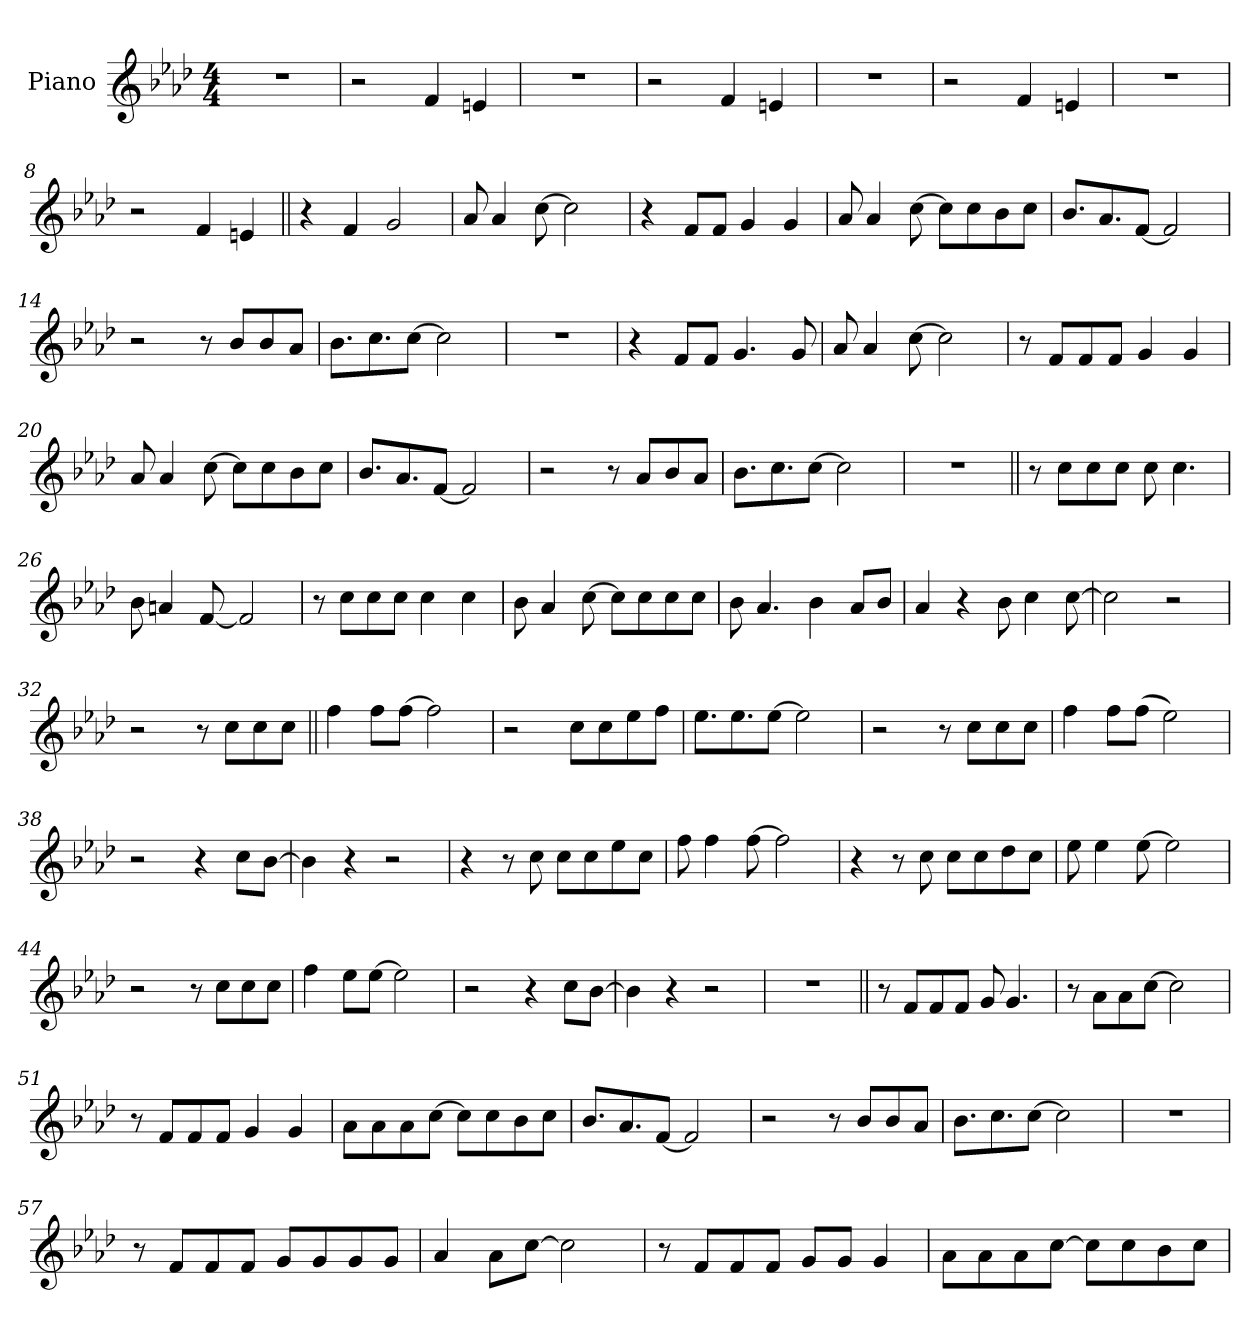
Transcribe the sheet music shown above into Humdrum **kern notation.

**kern
*part1
*staff1
*I"Piano
*I'Pno.
*clefG2
*k[b-e-a-d-]
*M4/4
*MM140
=1
1r
=2
2r
4f!
4en!
=3
1r
=4
2r
4f!
4en!
=5
1r
=6
2r
4f!
4en!
=7
1r
=8
2r
4f!
4en!
=9||
4r
4f
2g
=10
8a-
4a-
[8cc
2cc]
=11
4r
8fL
8fJ
4g
4g
=12
8a-
4a-
[8cc
8ccL]
8cc
8b-
8ccJ
=13
8.b-L
8.a-
[8fJ
2f]
=14
2r
8r
8b-L
8b-
8a-J
=15
8.b-L
8.cc
[8ccJ
2cc]
=16
1r
=17
4r
8fL
8fJ
4.g
8g
=18
8a-
4a-
[8cc
2cc]
=19
8r
8fL
8f
8fJ
4g
4g
=20
8a-
4a-
[8cc
8ccL]
8cc
8b-
8ccJ
=21
8.b-L
8.a-
[8fJ
2f]
=22
2r
8r
8a-L
8b-
8a-J
=23
8.b-L
8.cc
[8ccJ
2cc]
=24
1r
=25||
8r
8ccL
8cc
8ccJ
8cc
4.cc
=26
8b-
4an
[8f
2f]
=27
8r
8ccL
8cc
8ccJ
4cc
4cc
=28
8b-
4a-
[8cc
8ccL]
8cc
8cc
8ccJ
=29
8b-
4.a-
4b-
8a-L
8b-J
=30
4a-
4r
8b-
4cc
[8cc
=31
2cc]
2r
=32
2r
8r
8ccL
8cc
8ccJ
=33||
4ff
8ffL
[8ffJ
2ff]
=34
2r
8ccL
8cc
8ee-
8ffJ
=35
8.ee-L
8.ee-
[8ee-J
2ee-]
=36
2r
8r
8ccL
8cc
8ccJ
=37
4ff
8ffL
(8ffJ
2ee-)
=38
2r
4r
8ccL
[8b-J
=39
4b-]
4r
2r
=40
4r
8r
8cc
8ccL
8cc
8ee-
8ccJ
=41
8ff
4ff
[8ff
2ff]
=42
4r
8r
8cc
8ccL
8cc
8dd-
8ccJ
=43
8ee-
4ee-
[8ee-
2ee-]
=44
2r
8r
8ccL
8cc
8ccJ
=45
4ff
8ee-L
[8ee-J
2ee-]
=46
2r
4r
8ccL
[8b-J
=47
4b-]
4r
2r
=48
1r
=49||
8r
8fL
8f
8fJ
8g
4.g
=50
8r
8a-L
8a-
[8ccJ
2cc]
=51
8r
8fL
8f
8fJ
4g
4g
=52
8a-L
8a-
8a-
[8ccJ
8ccL]
8cc
8b-
8ccJ
=53
8.b-L
8.a-
[8fJ
2f]
=54
2r
8r
8b-L
8b-
8a-J
=55
8.b-L
8.cc
[8ccJ
2cc]
=56
1r
=57
8r
8fL
8f
8fJ
8gL
8g
8g
8gJ
=58
4a-
8a-L
[8ccJ
2cc]
=59
8r
8fL
8f
8fJ
8gL
8gJ
4g
=60
8a-L
8a-
8a-
[8ccJ
8ccL]
8cc
8b-
8ccJ
=
*-
